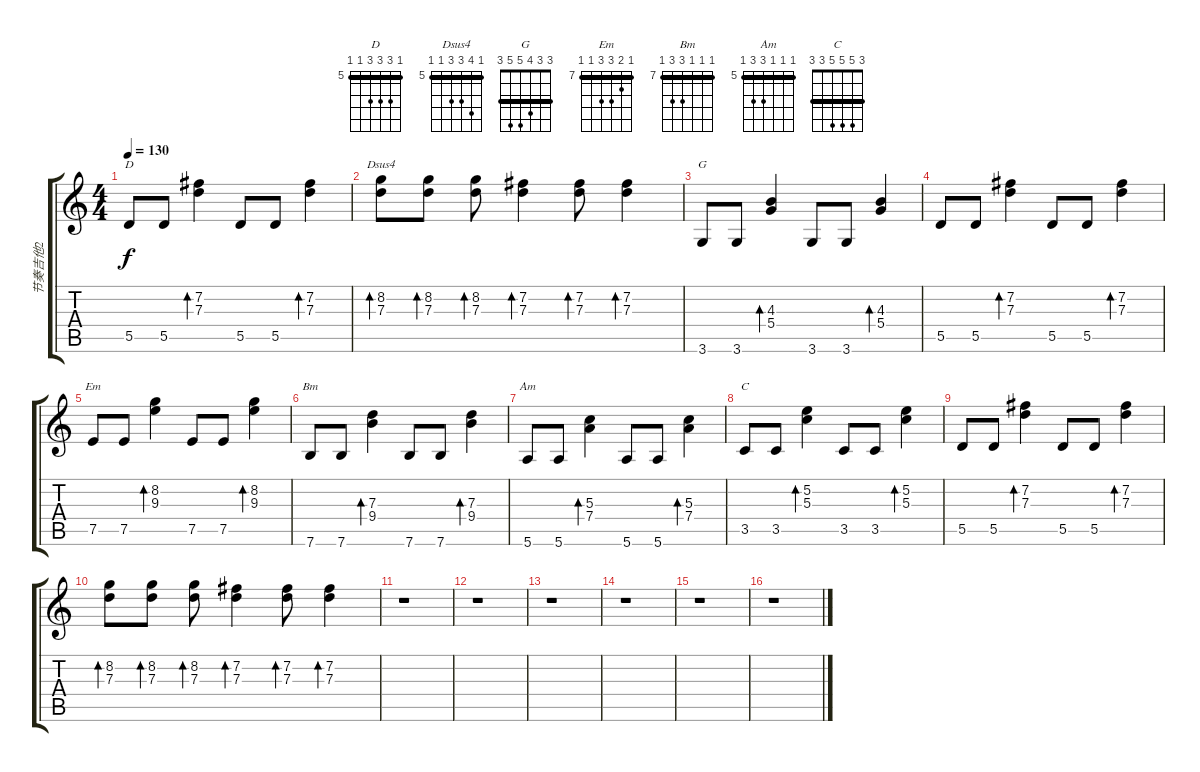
\track ("节奏吉他2" "节奏吉他2") {instrument overdrivenguitar}
\staff {score tabs}
\tuning (E4 B3 G3 D3 A2 E2) {hide}
\chord ("D" 5 7 7 7 5 5) {firstfret 5 barre 5}
\chord ("Dsus4" 5 8 7 7 5 5) {firstfret 5 barre 5}
\chord ("G" 3 3 4 5 5 3) {barre 3}
\chord ("Em" 7 8 9 9 7 7) {firstfret 7 barre 7}
\chord ("Bm" 7 7 7 9 9 7) {firstfret 7 barre 7}
\chord ("Am" 5 5 5 7 7 5) {firstfret 5 barre 5}
\chord ("C" 3 5 5 5 3 3) {barre 3}
\ts (4 4)
\tempo 130
\clef g2
\ks c
5.5.8{ch "D" dy f} 5.5.8 (7.2 7.3).4{bd 120} 5.5.8 5.5.8 (7.2 7.3).4{bd 120} |
(8.2 7.3).8{bd 120 ch "Dsus4"} (8.2 7.3).8{bd 120} (8.2 7.3).8{bd 120} (7.2 7.3).4{bd 120} (7.2 7.3).8{bd 120} (7.2 7.3).4{bd 120} |
3.6.8{ch "G"} 3.6.8 (4.3 5.4).4{bd 120} 3.6.8 3.6.8 (4.3 5.4).4{bd 120} |
5.5.8 5.5.8 (7.2 7.3).4{bd 120} 5.5.8 5.5.8 (7.2 7.3).4{bd 120} |
7.5.8{ch "Em"} 7.5.8 (8.2 9.3).4{bd 120} 7.5.8 7.5.8 (8.2 9.3).4{bd 120} |
7.6.8{ch "Bm"} 7.6.8 (7.3 9.4).4{bd 120} 7.6.8 7.6.8 (7.3 9.4).4{bd 120} |
5.6.8{ch "Am"} 5.6.8 (5.3 7.4).4{bd 120} 5.6.8 5.6.8 (5.3 7.4).4{bd 120} |
3.5.8{ch "C"} 3.5.8 (5.2 5.3).4{bd 120} 3.5.8 3.5.8 (5.2 5.3).4{bd 120} |
5.5.8 5.5.8 (7.2 7.3).4{bd 120} 5.5.8 5.5.8 (7.2 7.3).4{bd 120} |
(8.2 7.3).8{bd 120} (8.2 7.3).8{bd 120} (8.2 7.3).8{bd 120} (7.2 7.3).4{bd 120} (7.2 7.3).8{bd 120} (7.2 7.3).4{bd 120} |
r.1 |
r.1 |
r.1 |
r.1 |
r.1 |
r.1
